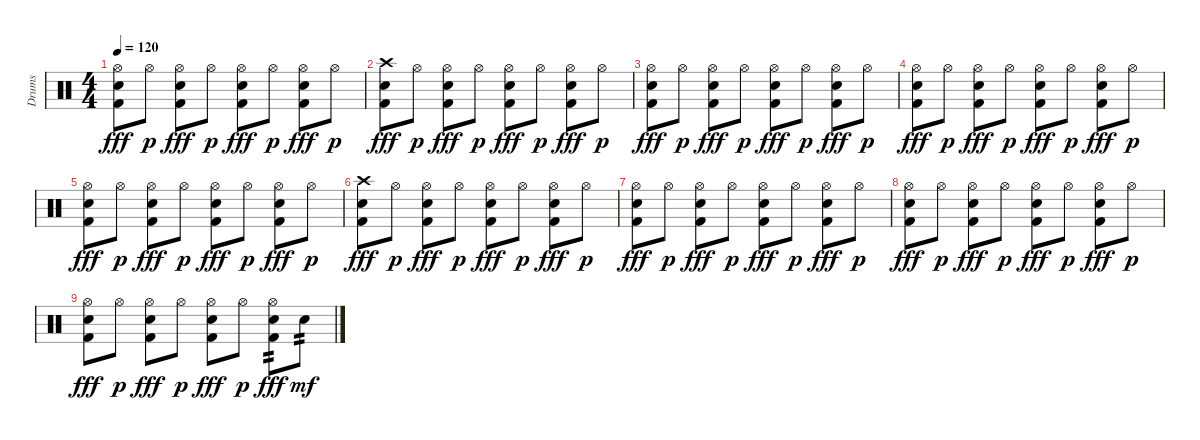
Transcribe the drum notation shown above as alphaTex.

\track ("Drums" "Drums") {instrument percussion}
\staff {score}
\articulation defaults
\ts (4 4)
\tempo 120
\clef neutral
\ks c
("Hi-Hat (open)" "Snare (hit) 2" "Kick (hit) 2").8{dy fff} "Hi-Hat (open)".8{dy p} ("Hi-Hat (open)" "Snare (hit) 2" "Kick (hit) 2").8{dy fff} "Hi-Hat (open)".8{dy p} ("Hi-Hat (open)" "Snare (hit) 2" "Kick (hit) 2").8{dy fff} "Hi-Hat (open)".8{dy p} ("Hi-Hat (open)" "Snare (hit) 2" "Kick (hit) 2").8{dy fff} "Hi-Hat (open)".8{dy p} |
("Crash high (hit)" "Snare (hit) 2" "Kick (hit) 2").8{dy fff} "Hi-Hat (open)".8{dy p} ("Hi-Hat (open)" "Snare (hit) 2" "Kick (hit) 2").8{dy fff} "Hi-Hat (open)".8{dy p} ("Hi-Hat (open)" "Snare (hit) 2" "Kick (hit) 2").8{dy fff} "Hi-Hat (open)".8{dy p} ("Hi-Hat (open)" "Snare (hit) 2" "Kick (hit) 2").8{dy fff} "Hi-Hat (open)".8{dy p} |
("Hi-Hat (open)" "Snare (hit) 2" "Kick (hit) 2").8{dy fff} "Hi-Hat (open)".8{dy p} ("Hi-Hat (open)" "Snare (hit) 2" "Kick (hit) 2").8{dy fff} "Hi-Hat (open)".8{dy p} ("Hi-Hat (open)" "Snare (hit) 2" "Kick (hit) 2").8{dy fff} "Hi-Hat (open)".8{dy p} ("Hi-Hat (open)" "Snare (hit) 2" "Kick (hit) 2").8{dy fff} "Hi-Hat (open)".8{dy p} |
("Hi-Hat (open)" "Snare (hit) 2" "Kick (hit) 2").8{dy fff} "Hi-Hat (open)".8{dy p} ("Hi-Hat (open)" "Snare (hit) 2" "Kick (hit) 2").8{dy fff} "Hi-Hat (open)".8{dy p} ("Hi-Hat (open)" "Snare (hit) 2" "Kick (hit) 2").8{dy fff} "Hi-Hat (open)".8{dy p} ("Hi-Hat (open)" "Snare (hit) 2" "Kick (hit) 2").8{dy fff} "Hi-Hat (open)".8{dy p} |
("Hi-Hat (open)" "Snare (hit) 2" "Kick (hit) 2").8{dy fff} "Hi-Hat (open)".8{dy p} ("Hi-Hat (open)" "Snare (hit) 2" "Kick (hit) 2").8{dy fff} "Hi-Hat (open)".8{dy p} ("Hi-Hat (open)" "Snare (hit) 2" "Kick (hit) 2").8{dy fff} "Hi-Hat (open)".8{dy p} ("Hi-Hat (open)" "Snare (hit) 2" "Kick (hit) 2").8{dy fff} "Hi-Hat (open)".8{dy p} |
("Crash high (hit)" "Snare (hit) 2" "Kick (hit) 2").8{dy fff} "Hi-Hat (open)".8{dy p} ("Hi-Hat (open)" "Snare (hit) 2" "Kick (hit) 2").8{dy fff} "Hi-Hat (open)".8{dy p} ("Hi-Hat (open)" "Snare (hit) 2" "Kick (hit) 2").8{dy fff} "Hi-Hat (open)".8{dy p} ("Hi-Hat (open)" "Snare (hit) 2" "Kick (hit) 2").8{dy fff} "Hi-Hat (open)".8{dy p} |
("Hi-Hat (open)" "Snare (hit) 2" "Kick (hit) 2").8{dy fff} "Hi-Hat (open)".8{dy p} ("Hi-Hat (open)" "Snare (hit) 2" "Kick (hit) 2").8{dy fff} "Hi-Hat (open)".8{dy p} ("Hi-Hat (open)" "Snare (hit) 2" "Kick (hit) 2").8{dy fff} "Hi-Hat (open)".8{dy p} ("Hi-Hat (open)" "Snare (hit) 2" "Kick (hit) 2").8{dy fff} "Hi-Hat (open)".8{dy p} |
("Hi-Hat (open)" "Snare (hit) 2" "Kick (hit) 2").8{dy fff} "Hi-Hat (open)".8{dy p} ("Hi-Hat (open)" "Snare (hit) 2" "Kick (hit) 2").8{dy fff} "Hi-Hat (open)".8{dy p} ("Hi-Hat (open)" "Snare (hit) 2" "Kick (hit) 2").8{dy fff} "Hi-Hat (open)".8{dy p} ("Hi-Hat (open)" "Snare (hit) 2" "Kick (hit) 2").8{dy fff} "Hi-Hat (open)".8{dy p} |
("Hi-Hat (open)" "Snare (hit) 2" "Kick (hit) 2").8{dy fff} "Hi-Hat (open)".8{dy p} ("Hi-Hat (open)" "Snare (hit) 2" "Kick (hit) 2").8{dy fff} "Hi-Hat (open)".8{dy p} ("Hi-Hat (open)" "Snare (hit) 2" "Kick (hit) 2").8{dy fff} "Hi-Hat (open)".8{dy p} ("Hi-Hat (open)" "Snare (hit) 2" "Kick (hit) 2").8{tp 2 dy fff} "Snare (hit) 2".8{tp 2 dy mf}
